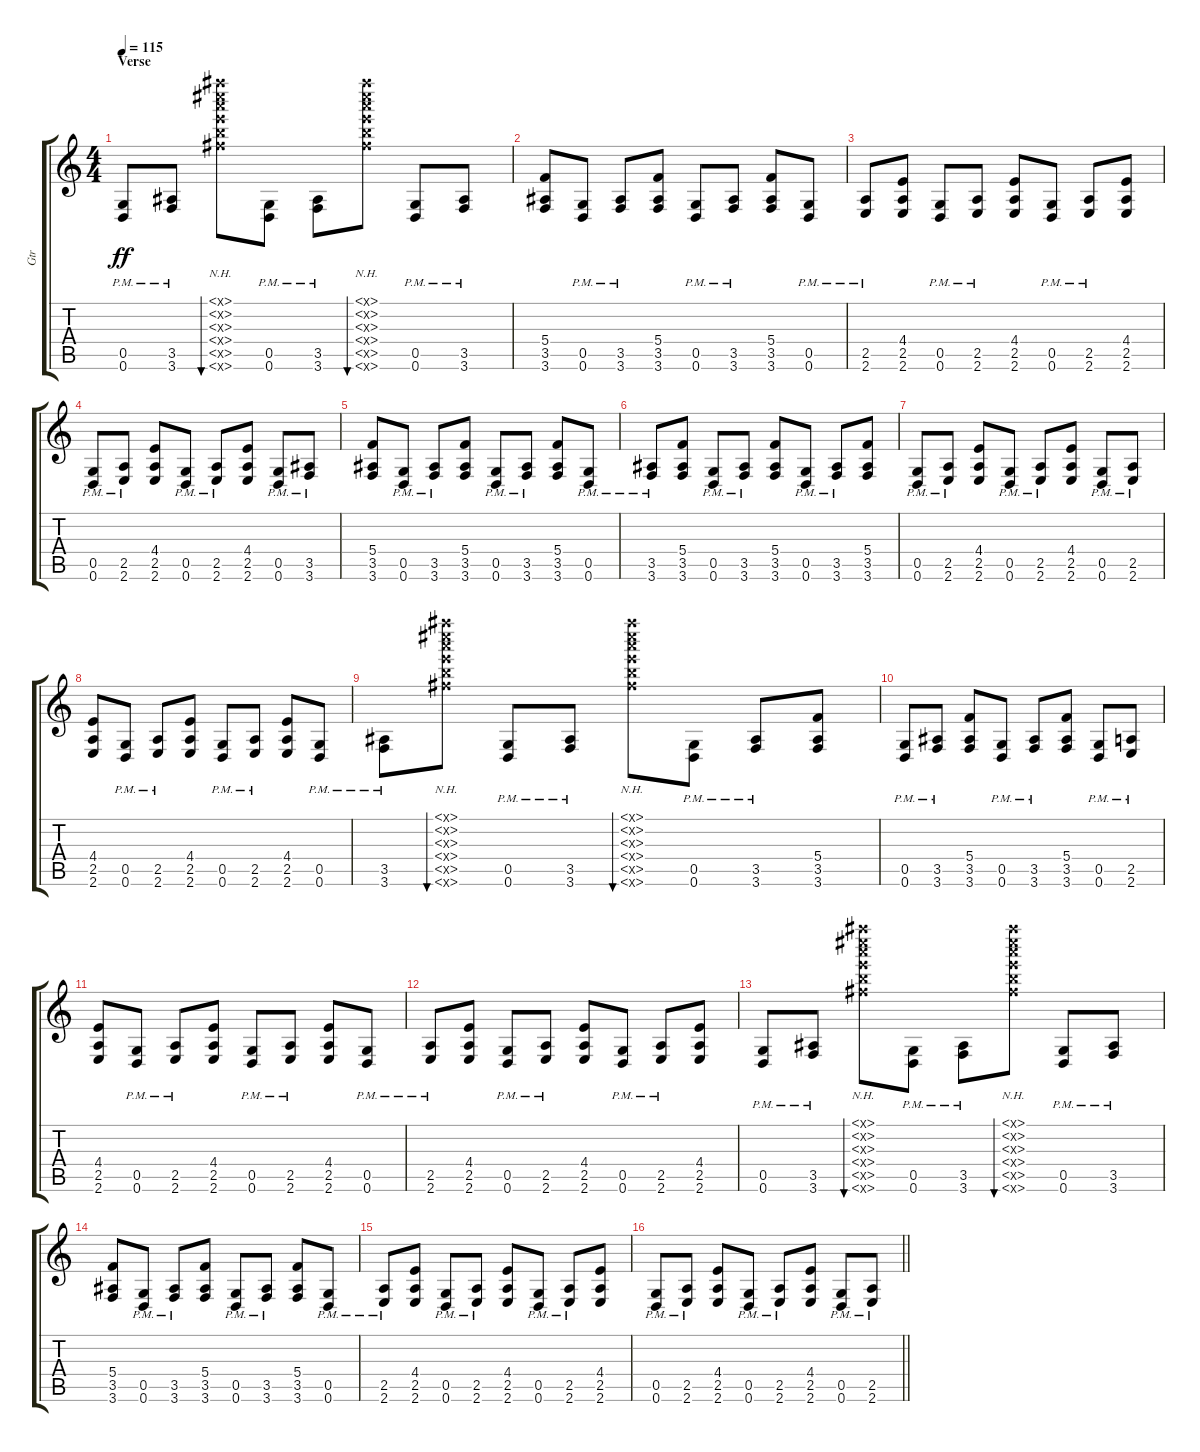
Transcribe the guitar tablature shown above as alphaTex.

\track ("Gtr" "Gtr") {instrument distortionguitar}
\staff {score tabs}
\tuning (D4 A3 F3 C3 G2 D2) {hide}
\ts (4 4)
\section ("" "Verse")
\tempo 115
\clef g2
\ks c
(0.5{pm} 0.6{pm}).8{dy ff} (3.5{pm} 3.6{pm}).8 (4.1{nh x} 4.2{nh x} 4.3{nh x} 4.4{nh x} 4.5{nh x} 4.6{nh x}).8{bu 240} (0.5{pm} 0.6{pm}).8 (3.5{pm} 3.6{pm}).8 (4.1{nh x} 4.2{nh x} 4.3{nh x} 4.4{nh x} 4.5{nh x} 4.6{nh x}).8{bu 240} (0.5{pm} 0.6{pm}).8 (3.5{pm} 3.6{pm}).8 |
(5.4 3.5 3.6).8 (0.5{pm} 0.6{pm}).8 (3.5{pm} 3.6{pm}).8 (5.4 3.5 3.6).8 (0.5{pm} 0.6{pm}).8 (3.5{pm} 3.6{pm}).8 (5.4 3.5 3.6).8 (0.5{pm} 0.6{pm}).8 |
(2.5{pm} 2.6{pm}).8 (4.4 2.5 2.6).8 (0.5{pm} 0.6{pm}).8 (2.5{pm} 2.6{pm}).8 (4.4 2.5 2.6).8 (0.5{pm} 0.6{pm}).8 (2.5{pm} 2.6{pm}).8 (4.4 2.5 2.6).8 |
(0.5{pm} 0.6{pm}).8 (2.5{pm} 2.6{pm}).8 (4.4 2.5 2.6).8 (0.5{pm} 0.6{pm}).8 (2.5{pm} 2.6{pm}).8 (4.4 2.5 2.6).8 (0.5{pm} 0.6{pm}).8 (3.5{pm} 3.6{pm}).8 |
(5.4 3.5 3.6).8 (0.5{pm} 0.6{pm}).8 (3.5{pm} 3.6{pm}).8 (5.4 3.5 3.6).8 (0.5{pm} 0.6{pm}).8 (3.5{pm} 3.6{pm}).8 (5.4 3.5 3.6).8 (0.5{pm} 0.6{pm}).8 |
(3.5{pm} 3.6{pm}).8 (5.4 3.5 3.6).8 (0.5{pm} 0.6{pm}).8 (3.5{pm} 3.6{pm}).8 (5.4 3.5 3.6).8 (0.5{pm} 0.6{pm}).8 (3.5{pm} 3.6{pm}).8 (5.4 3.5 3.6).8 |
(0.5{pm} 0.6{pm}).8 (2.5{pm} 2.6{pm}).8 (4.4 2.5 2.6).8 (0.5{pm} 0.6{pm}).8 (2.5{pm} 2.6{pm}).8 (4.4 2.5 2.6).8 (0.5{pm} 0.6{pm}).8 (2.5{pm} 2.6{pm}).8 |
(4.4 2.5 2.6).8 (0.5{pm} 0.6{pm}).8 (2.5{pm} 2.6{pm}).8 (4.4 2.5 2.6).8 (0.5{pm} 0.6{pm}).8 (2.5{pm} 2.6{pm}).8 (4.4 2.5 2.6).8 (0.5{pm} 0.6{pm}).8 |
(3.5{pm} 3.6{pm}).8 (4.1{nh x} 4.2{nh x} 4.3{nh x} 4.4{nh x} 4.5{nh x} 4.6{nh x}).8{bu 240} (0.5{pm} 0.6{pm}).8 (3.5{pm} 3.6{pm}).8 (4.1{nh x} 4.2{nh x} 4.3{nh x} 4.4{nh x} 4.5{nh x} 4.6{nh x}).8{bu 240} (0.5{pm} 0.6{pm}).8 (3.5{pm} 3.6{pm}).8 (5.4 3.5 3.6).8 |
(0.5{pm} 0.6{pm}).8 (3.5{pm} 3.6{pm}).8 (5.4 3.5 3.6).8 (0.5{pm} 0.6{pm}).8 (3.5{pm} 3.6{pm}).8 (5.4 3.5 3.6).8 (0.5{pm} 0.6{pm}).8 (2.5{pm} 2.6{pm}).8 |
(4.4 2.5 2.6).8 (0.5{pm} 0.6{pm}).8 (2.5{pm} 2.6{pm}).8 (4.4 2.5 2.6).8 (0.5{pm} 0.6{pm}).8 (2.5{pm} 2.6{pm}).8 (4.4 2.5 2.6).8 (0.5{pm} 0.6{pm}).8 |
(2.5{pm} 2.6{pm}).8 (4.4 2.5 2.6).8 (0.5{pm} 0.6{pm}).8 (2.5{pm} 2.6{pm}).8 (4.4 2.5 2.6).8 (0.5{pm} 0.6{pm}).8 (2.5{pm} 2.6{pm}).8 (4.4 2.5 2.6).8 |
(0.5{pm} 0.6{pm}).8 (3.5{pm} 3.6{pm}).8 (4.1{nh x} 4.2{nh x} 4.3{nh x} 4.4{nh x} 4.5{nh x} 4.6{nh x}).8{bu 240} (0.5{pm} 0.6{pm}).8 (3.5{pm} 3.6{pm}).8 (4.1{nh x} 4.2{nh x} 4.3{nh x} 4.4{nh x} 4.5{nh x} 4.6{nh x}).8{bu 240} (0.5{pm} 0.6{pm}).8 (3.5{pm} 3.6{pm}).8 |
(5.4 3.5 3.6).8 (0.5{pm} 0.6{pm}).8 (3.5{pm} 3.6{pm}).8 (5.4 3.5 3.6).8 (0.5{pm} 0.6{pm}).8 (3.5{pm} 3.6{pm}).8 (5.4 3.5 3.6).8 (0.5{pm} 0.6{pm}).8 |
(2.5{pm} 2.6{pm}).8 (4.4 2.5 2.6).8 (0.5{pm} 0.6{pm}).8 (2.5{pm} 2.6{pm}).8 (4.4 2.5 2.6).8 (0.5{pm} 0.6{pm}).8 (2.5{pm} 2.6{pm}).8 (4.4 2.5 2.6).8 |
\barLineRight lightlight
(0.5{pm} 0.6{pm}).8 (2.5{pm} 2.6{pm}).8 (4.4 2.5 2.6).8 (0.5{pm} 0.6{pm}).8 (2.5{pm} 2.6{pm}).8 (4.4 2.5 2.6).8 (0.5{pm} 0.6{pm}).8 (2.5{pm} 2.6{pm}).8
